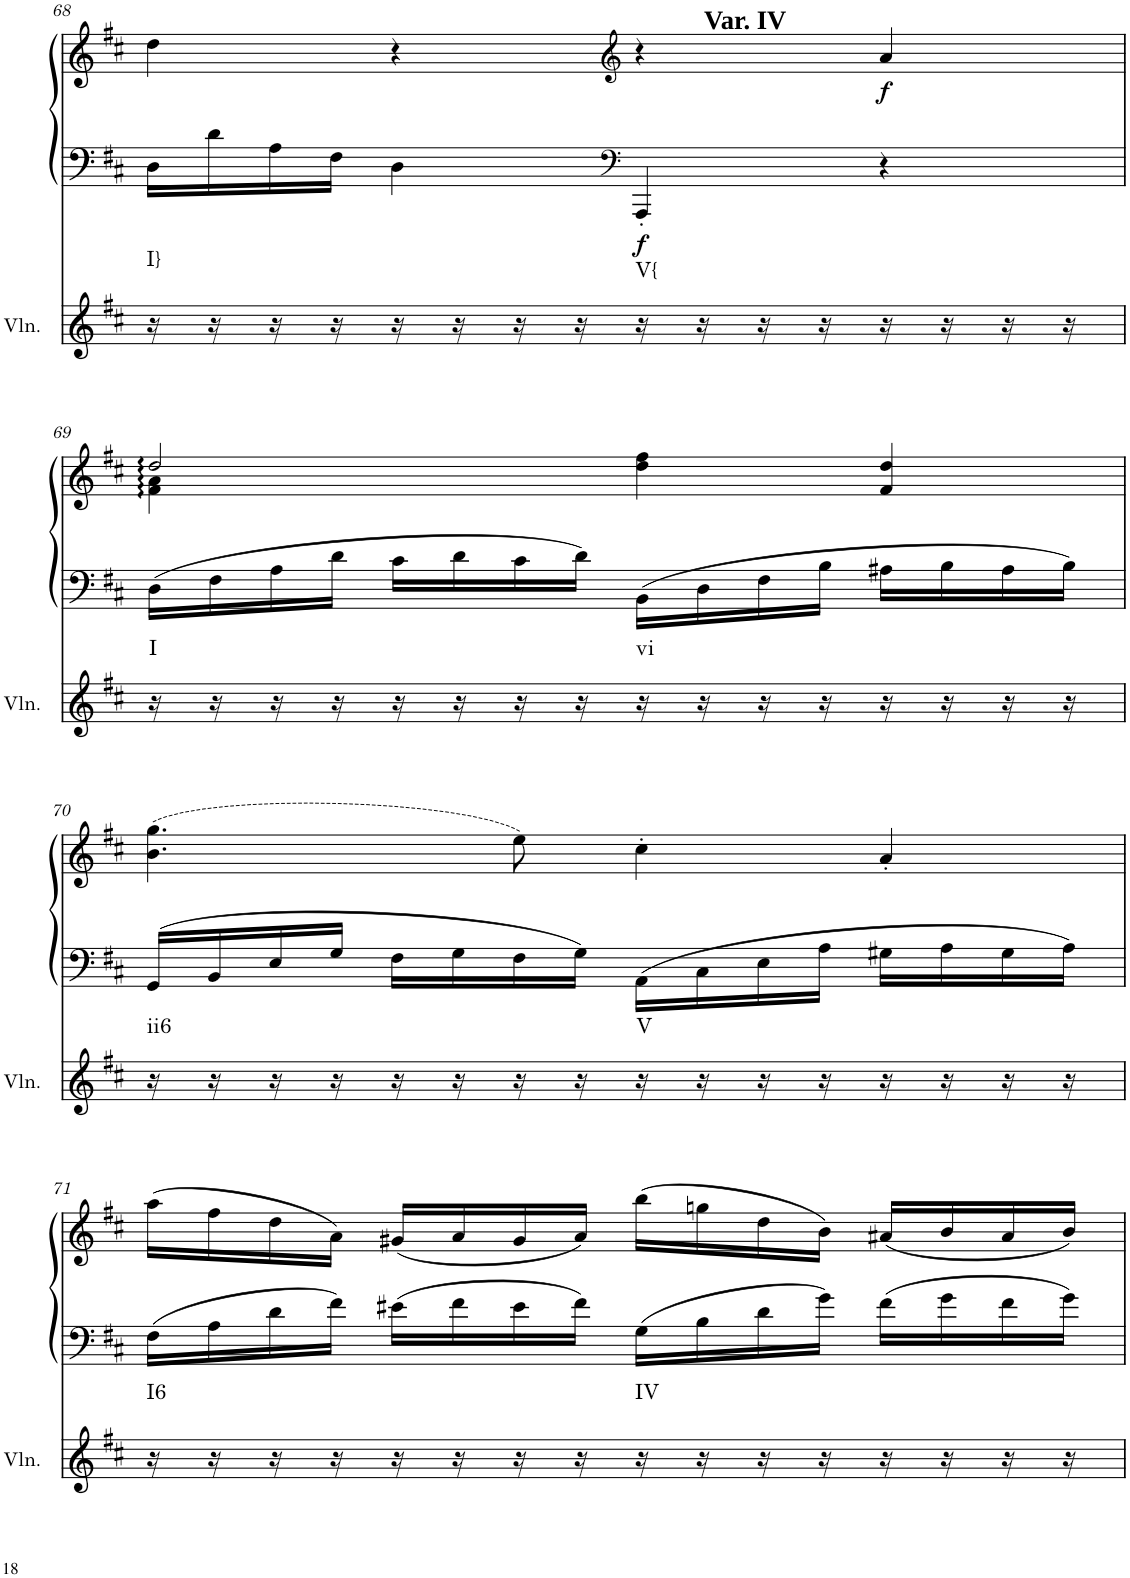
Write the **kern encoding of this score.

**kern	**harte	**kern	**kern	**dynam
*part2	*part2	*part1	*part1	*part1
*staff3	*	*staff2	*staff1	*staff1/2
*I"Violin	*	*I"unbenannt2	*	*
*I'Vln.	*	*	*	*
!!LO:PB:g=z
*clefG2	*	*clefF4	*clefG2	*
*k[f#c#]	*	*k[f#c#]	*k[f#c#]	*
*M2/2	*	*M2/2	*M2/2	*
*met(c|)	*	*met(c|)	*met(c|)	*
=68	=68	=68	=68	=68
!	!LO:H:kt=I}	!	!	!
16r	N	16D\LL	4dd\	.
16r	.	16d\	.	.
16r	.	16A\	.	.
16r	.	16F#\JJ	.	.
16r	.	4D\	4r	.
16r	.	.	.	.
16r	.	.	.	.
16r	.	.	.	.
*	*	*clefF4	*clefG2	*
!	!LO:H:kt=V{	!	!	!LO:DY:b=2
16r	N	4AAA'/	4r	f
16r	.	.	.	.
16r	.	.	.	.
16r	.	.	.	.
!	!	!	!LO:TX:a:B:t=Var. IV	!
!	!	!	!	!LO:DY:b
16r	.	4r	4a/	f
16r	.	.	.	.
16r	.	.	.	.
16r	.	.	.	.
!!LO:LB:g=z
=69	=69	=69	=69	=69
*	*	*	*^	*
!	!LO:H:kt=I	!	!	!	!
16r	N	16D\LL	2dd/	4f#\ 4a\	.
16r	.	16F#\	.	.	.
16r	.	16A\	.	.	.
16r	.	16d\JJ	.	.	.
16r	.	16c#\LL	.	2.ryy	.
16r	.	16d\	.	.	.
16r	.	16c#\	.	.	.
16r	.	16d\JJ	.	.	.
!	!LO:H:kt=vi	!	!	!	!
16r	N	16BB\LL	4dd\ 4ff#\	.	.
16r	.	16D\	.	.	.
16r	.	16F#\	.	.	.
16r	.	16B\JJ	.	.	.
16r	.	16A#X\LL	4f#/ 4dd/	.	.
16r	.	16B\	.	.	.
16r	.	16A#\	.	.	.
16r	.	16B\JJ	.	.	.
*	*	*	*v	*v	*
!!LO:LB:g=z
=70	=70	=70	=70	=70
!	!LO:H:kt=ii6	!	!	!
16r	N	16GG/LL	(4.b\ 4.gg\	.
16r	.	16BB/	.	.
16r	.	16E/	.	.
16r	.	16G/JJ	.	.
16r	.	16F#\LL	.	.
16r	.	16G\	.	.
16r	.	16F#\	8ee\)	.
16r	.	16G\JJ	.	.
!	!LO:H:kt=V	!	!	!
16r	N	16AA\LL	4cc#'\	.
16r	.	16C#\	.	.
16r	.	16E\	.	.
16r	.	16A\JJ	.	.
16r	.	16G#X\LL	4a'/	.
16r	.	16A\	.	.
16r	.	16G#\	.	.
16r	.	16A\JJ	.	.
!!LO:LB:g=z
=71	=71	=71	=71	=71
!	!LO:H:kt=I6	!	!	!
16r	N	16F#\LL	(16aa\LL	.
16r	.	16A\	16ff#\	.
16r	.	16d\	16dd\	.
16r	.	16f#\JJ	16a\JJ)	.
16r	.	16e#X\LL	(16g#X/LL	.
16r	.	16f#\	16a/	.
16r	.	16e#\	16g#/	.
16r	.	16f#\JJ	16a/JJ)	.
!	!LO:H:kt=IV	!	!	!
16r	N	16G\LL	(16bb\LL	.
16r	.	16B\	16ggn\	.
16r	.	16d\	16dd\	.
16r	.	16g\JJ	16b\JJ)	.
16r	.	16f#\LL	(16a#X/LL	.
16r	.	16g\	16b/	.
16r	.	16f#\	16a#/	.
16r	.	16g\JJ	16b/JJ)	.
=	=	=	=	=
*-	*-	*-	*-	*-
